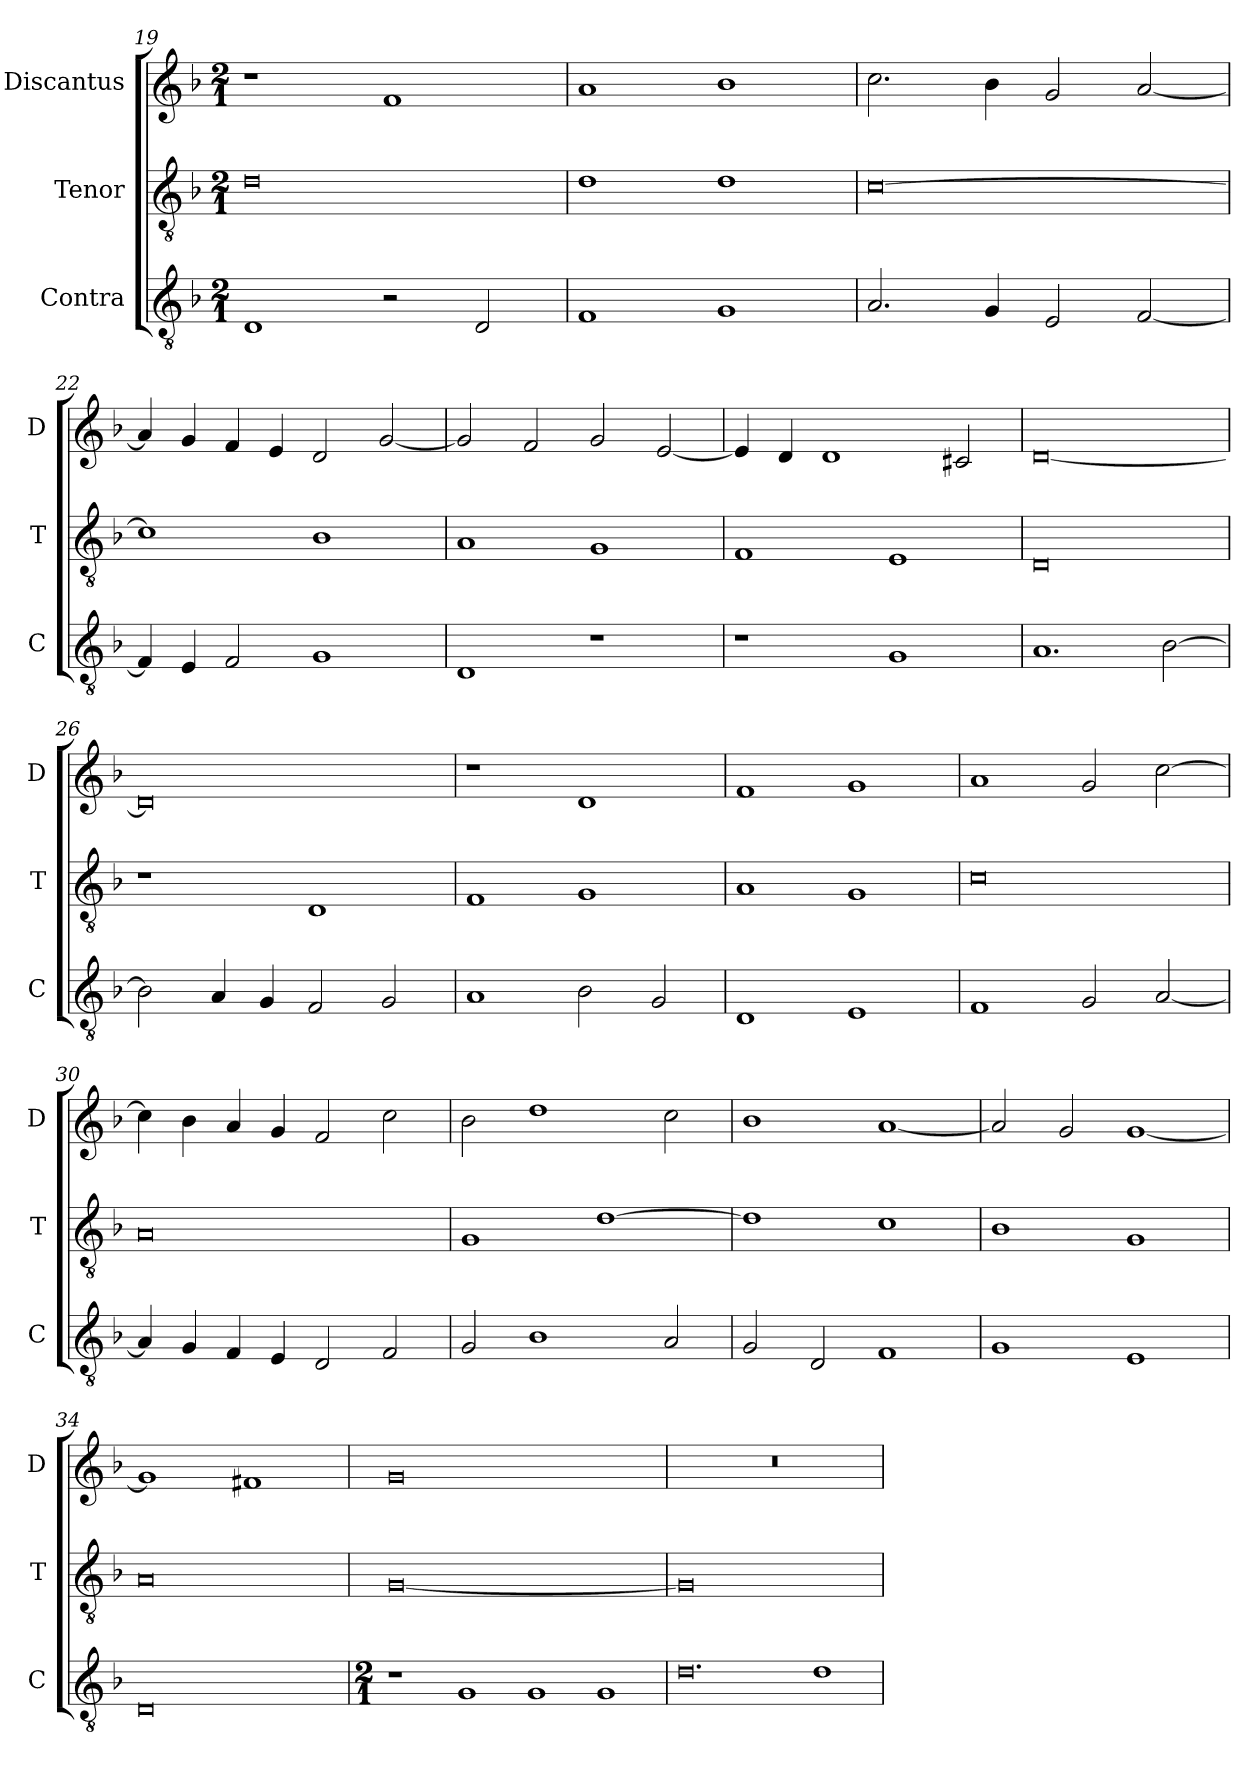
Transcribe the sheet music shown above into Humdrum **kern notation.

**kern	**kern	**kern
*part3	*part2	*part1
*staff3	*staff2	*staff1
*I"Contra	*I"Tenor	*I"Discantus
*I'C	*I'T	*I'D
*clefGv2	*clefGv2	*clefG2
*k[b-]	*k[b-]	*k[b-]
*M2/1	*M2/1	*M2/1
=19	=19	=19
1D	0d	1r
2r	.	1f
2D	.	.
=20	=20	=20
1F	1d	1a
1G	1d	1b-
=21	=21	=21
2.A	[0c	2.cc
4G	.	4b-
2E	.	2g
[2F	.	[2a
=22	=22	=22
4F]	1c]	4a]
4E	.	4g
2F	.	4f
.	.	4e
1G	1B-	2d
.	.	[2g
=23	=23	=23
1D	1A	2g]
.	.	2f
1r	1G	2g
.	.	[2e
=24	=24	=24
1r	1F	4e]
.	.	4d
.	.	1d
1G	1E	.
.	.	2c#X
=25	=25	=25
1.A	0D	[0d
[2B-	.	.
=26	=26	=26
2B-]	1r	0d]
4A	.	.
4G	.	.
2F	1D	.
2G	.	.
=27	=27	=27
1A	1F	1r
2B-	1G	1d
2G	.	.
=28	=28	=28
1D	1A	1f
1E	1G	1g
=29	=29	=29
1F	0c	1a
2G	.	2g
[2A	.	[2cc
=30	=30	=30
4A]	0A	4cc]
4G	.	4b-
4F	.	4a
4E	.	4g
2D	.	2f
2F	.	2cc
=31	=31	=31
2G	1G	2b-
1B-	.	1dd
.	[1d	.
2A	.	2cc
=32	=32	=32
2G	1d]	1b-
2D	.	.
1F	1c	[1a
=33	=33	=33
1G	1B-	2a]
.	.	2g
1E	1G	[1g
=34	=34	=34
0D	0A	1g]
.	.	1f#X
=35	=35	=35
*M2/1	*	*
!LO:N:vis=1	!	!
2r	[0G	0g
!LO:N:vis=1	!	!
2G	.	.
!LO:N:vis=1	!	!
2G	.	.
!LO:N:vis=1	!	!
2G	.	.
=36	=36	=36
!LO:N:vis=0.	!	!
1.d	0G]	0r
!LO:N:vis=1	!	!
2d	.	.
=	=	=
*-	*-	*-
